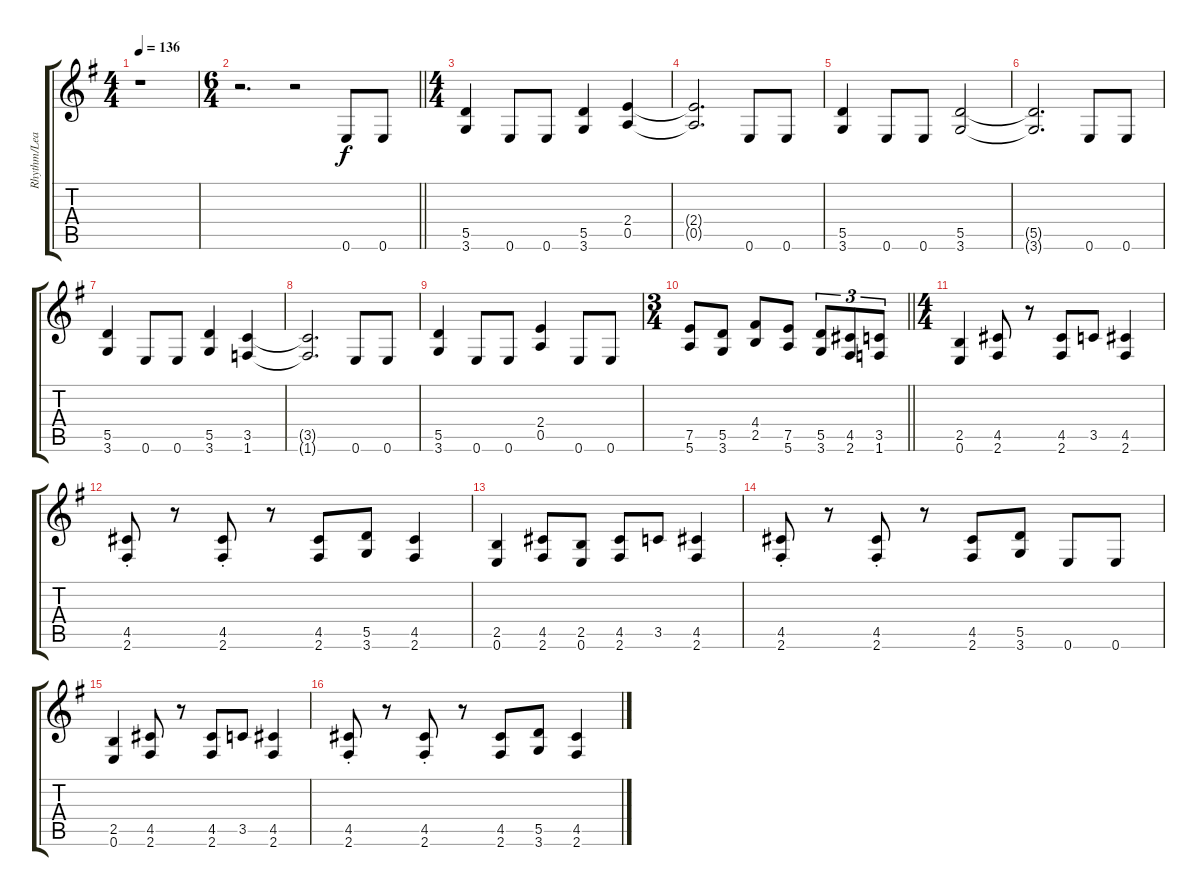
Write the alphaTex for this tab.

\track ("Rhythm/Lead" "Rhythm/Lea") {instrument overdrivenguitar}
\staff {score tabs}
\tuning (E4 B3 G3 D3 A2 E2) {hide}
\ts (4 4)
\tempo 136
\clef g2
\ks eminor
r.1{dy f instrument overdrivenguitar} |
\ts (6 4)
\barLineRight lightlight
r.2{d} r.2 0.6.8 0.6.8 |
\ts (4 4)
(5.5 3.6).4 0.6.8 0.6.8 (5.5 3.6).4 (2.4 0.5).4 |
(2.4{t} 0.5{t}).2{d} 0.6.8 0.6.8 |
(5.5 3.6).4 0.6.8 0.6.8 (5.5 3.6).2 |
(5.5{t} 3.6{t}).2{d} 0.6.8 0.6.8 |
(5.5 3.6).4 0.6.8 0.6.8 (5.5 3.6).4 (3.5 1.6).4 |
(3.5{t} 1.6{t}).2{d} 0.6.8 0.6.8 |
(5.5 3.6).4 0.6.8 0.6.8 (2.4 0.5).4 0.6.8 0.6.8 |
\ts (3 4)
\barLineRight lightlight
(7.5 5.6).8 (5.5 3.6).8 (4.4 2.5).8 (7.5 5.6).8 (5.5 3.6).8{tu (3 2)} (4.5 2.6).8{tu (3 2)} (3.5 1.6).8{tu (3 2)} |
\ts (4 4)
(2.5 0.6).4 (4.5 2.6).8 r.8 (4.5 2.6).8 3.5.8 (4.5 2.6).4 |
(4.5{st} 2.6{st}).8 r.8 (4.5{st} 2.6{st}).8 r.8 (4.5 2.6).8 (5.5 3.6).8 (4.5 2.6).4 |
(2.5 0.6).4 (4.5 2.6).8 (2.5 0.6).8 (4.5 2.6).8 3.5.8 (4.5 2.6).4 |
(4.5{st} 2.6{st}).8 r.8 (4.5{st} 2.6{st}).8 r.8 (4.5 2.6).8 (5.5 3.6).8 0.6.8 0.6.8 |
(2.5 0.6).4 (4.5 2.6).8 r.8 (4.5 2.6).8 3.5.8 (4.5 2.6).4 |
(4.5{st} 2.6{st}).8 r.8 (4.5{st} 2.6{st}).8 r.8 (4.5 2.6).8 (5.5 3.6).8 (4.5 2.6).4
